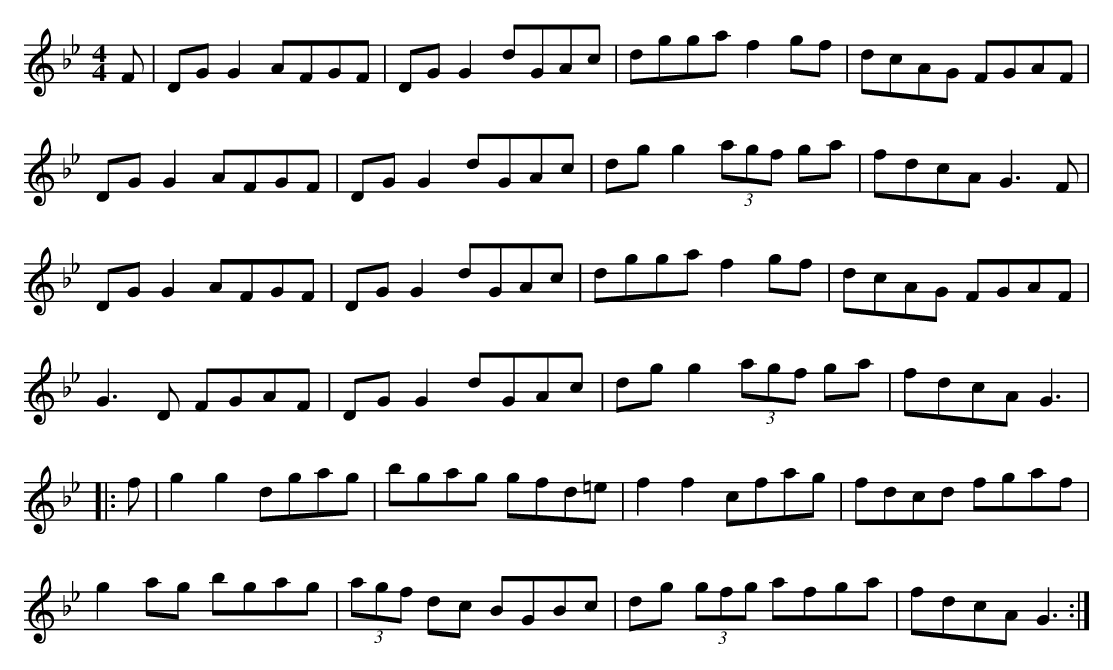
X:1
M:4/4
K:Gmin
F|DG G2 AFGF|DG G2 dGAc|dgga f2 gf|dcAG FGAF|
DG G2 AFGF|DG G2 dGAc|dg g2 (3agf ga|fdcA G3 F|
DG G2 AFGF|DG G2 dGAc|dgga f2 gf|dcAG FGAF|
G3 D FGAF|DG G2 dGAc|dg g2 (3agf ga|fdcA G3|
|:f|g2 g2 dgag|bgag gfd=e|f2 f2 cfag|fdcd fgaf|
g2 ag bgag|(3agf dc BGBc|dg (3gfg afga|fdcA G3:|
